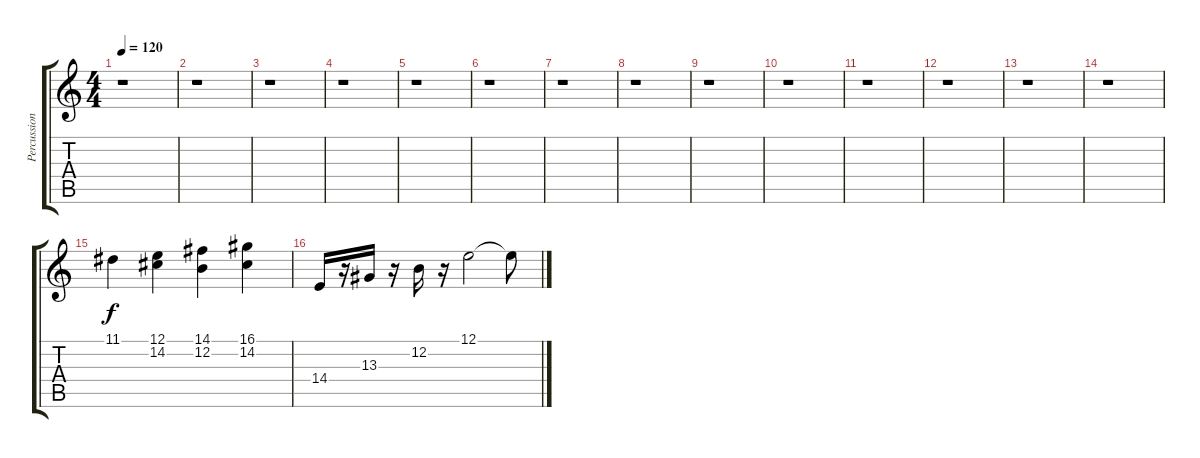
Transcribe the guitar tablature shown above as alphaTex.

\track ("Percussion" "Percussion") {instrument steeldrums}
\staff {score tabs}
\tuning (E4 B3 G3 D3 A2 E2) {hide}
\ts (4 4)
\tempo 120
\clef g2
\ks c
r.1{dy f} |
r.1 |
r.1 |
r.1 |
r.1 |
r.1 |
r.1 |
r.1 |
r.1 |
r.1 |
r.1 |
r.1 |
r.1 |
r.1 |
11.1.4 (12.1 14.2).4 (14.1 12.2).4 (16.1 14.2).4 |
14.4.16 r.16 13.3.16 r.16 12.2.16 r.16 12.1.2 12.1{t}.8
